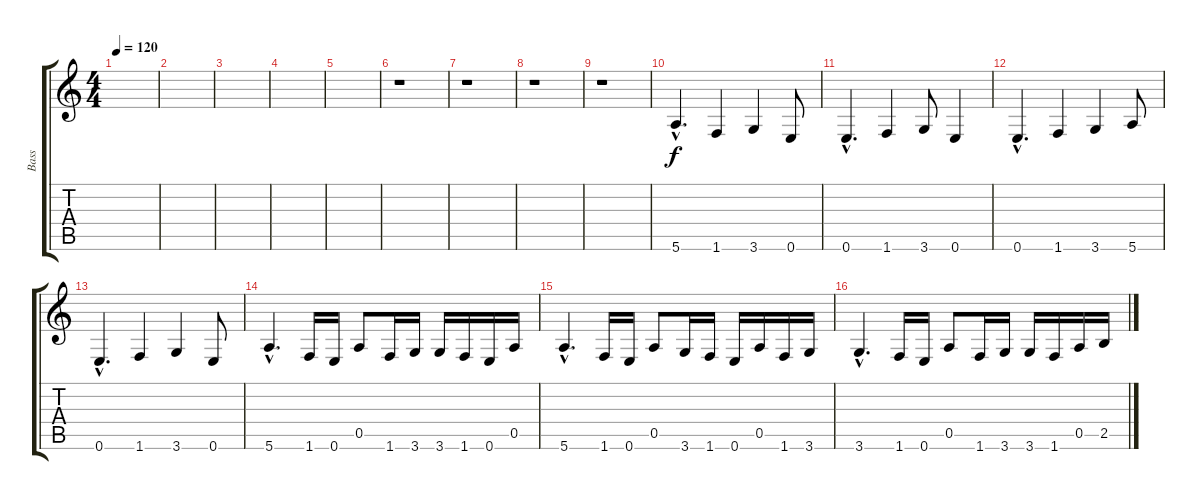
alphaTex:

\track ("Bass" "Bass") {instrument electricbassfinger}
\staff {score tabs}
\tuning (E4 B3 G3 D3 A2 E2) {hide}
\ts (4 4)
\tempo 120
\clef g2
\ks c
|
|
|
|
|
r.1 |
r.1 |
r.1 |
r.1 |
5.6{hac}.4{d} 1.6.4 3.6.4 0.6.8 |
0.6{hac}.4{d} 1.6.4 3.6.8 0.6.4 |
0.6{hac}.4{d} 1.6.4 3.6.4 5.6.8 |
0.6{hac}.4{d} 1.6.4 3.6.4 0.6.8 |
5.6{hac}.4{d} 1.6.16 0.6.16 0.5.8 1.6.16 3.6.16 3.6.16 1.6.16 0.6.16 0.5.16 |
5.6{hac}.4{d} 1.6.16 0.6.16 0.5.8 3.6.16 1.6.16 0.6.16 0.5.16 1.6.16 3.6.16 |
3.6{hac}.4{d} 1.6.16 0.6.16 0.5.8 1.6.16 3.6.16 3.6.16 1.6.16 0.5.16 2.5.16
